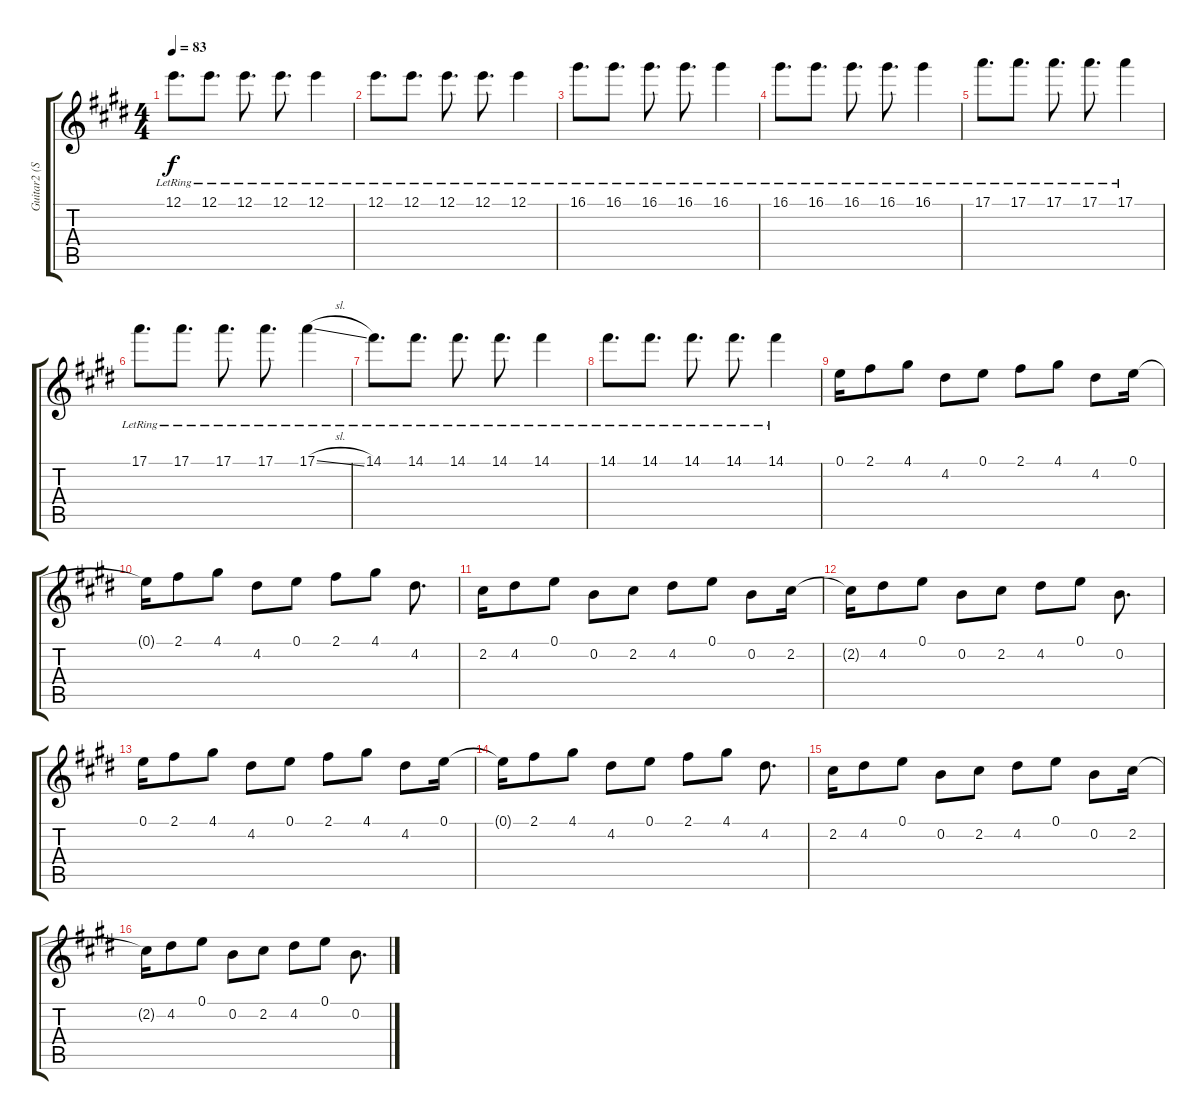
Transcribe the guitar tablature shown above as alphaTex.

\track ("Guitar2 (Stereo)" "Guitar2 (S") {instrument electricguitarclean}
\staff {score tabs}
\tuning (E4 B3 G3 D3 A2 E2) {hide}
\ts (4 4)
\tempo 83
\clef g2
\ks e
12.1{lr}.8{d dy f volume 7 instrument electricguitarclean} 12.1{lr}.8{d} 12.1{lr}.8{d} 12.1{lr}.8{d} 12.1{lr}.4 |
12.1{lr}.8{d} 12.1{lr}.8{d} 12.1{lr}.8{d} 12.1{lr}.8{d} 12.1{lr}.4 |
16.1{lr}.8{d} 16.1{lr}.8{d} 16.1{lr}.8{d} 16.1{lr}.8{d} 16.1{lr}.4 |
16.1{lr}.8{d} 16.1{lr}.8{d} 16.1{lr}.8{d} 16.1{lr}.8{d} 16.1{lr}.4 |
17.1{lr}.8{d} 17.1{lr}.8{d} 17.1{lr}.8{d} 17.1{lr}.8{d} 17.1{lr}.4 |
17.1{lr}.8{d} 17.1{lr}.8{d} 17.1{lr}.8{d} 17.1{lr}.8{d} 17.1{sl lr}.4 |
14.1{lr}.8{d} 14.1{lr}.8{d} 14.1{lr}.8{d} 14.1{lr}.8{d} 14.1{lr}.4 |
14.1{lr}.8{d} 14.1{lr}.8{d} 14.1{lr}.8{d} 14.1{lr}.8{d} 14.1{lr}.4 |
0.1.16{volume 11 instrument electricguitarjazz} 2.1.8 4.1.8 4.2.8 0.1.8 2.1.8 4.1.8 4.2.8 0.1.16 |
0.1{t}.16 2.1.8 4.1.8 4.2.8 0.1.8 2.1.8 4.1.8 4.2.8{d} |
2.2.16 4.2.8 0.1.8 0.2.8 2.2.8 4.2.8 0.1.8 0.2.8 2.2.16 |
2.2{t}.16 4.2.8 0.1.8 0.2.8 2.2.8 4.2.8 0.1.8 0.2.8{d} |
0.1.16 2.1.8 4.1.8 4.2.8 0.1.8 2.1.8 4.1.8 4.2.8 0.1.16 |
0.1{t}.16 2.1.8 4.1.8 4.2.8 0.1.8 2.1.8 4.1.8 4.2.8{d} |
2.2.16 4.2.8 0.1.8 0.2.8 2.2.8 4.2.8 0.1.8 0.2.8 2.2.16 |
2.2{t}.16 4.2.8 0.1.8 0.2.8 2.2.8 4.2.8 0.1.8 0.2.8{d}
